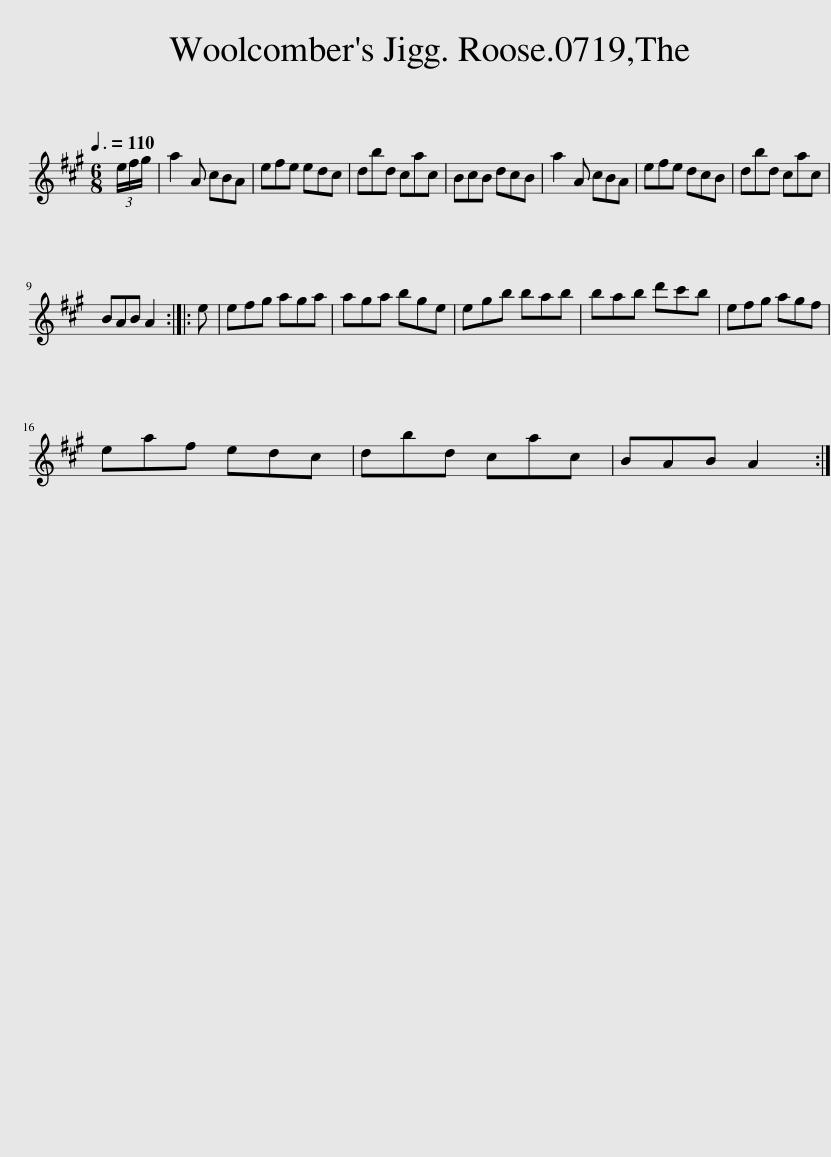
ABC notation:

X:1
L:1/8
Q:3/8=110
M:6/8
I:linebreak $
K:A
V:1 treble
V:1
 (3e/f/g/ | a2 A cBA | efe edc | dbd cac | BcB dcB | %5
 a2 A cBA | efe dcB | dbd cac |$ BAB A2 :: e | %10
 efg aga | aga bge | egb bab | bab d'c'b | efg agf |$ %15
 eaf edc | dbd cac | BAB A2 :| %18
